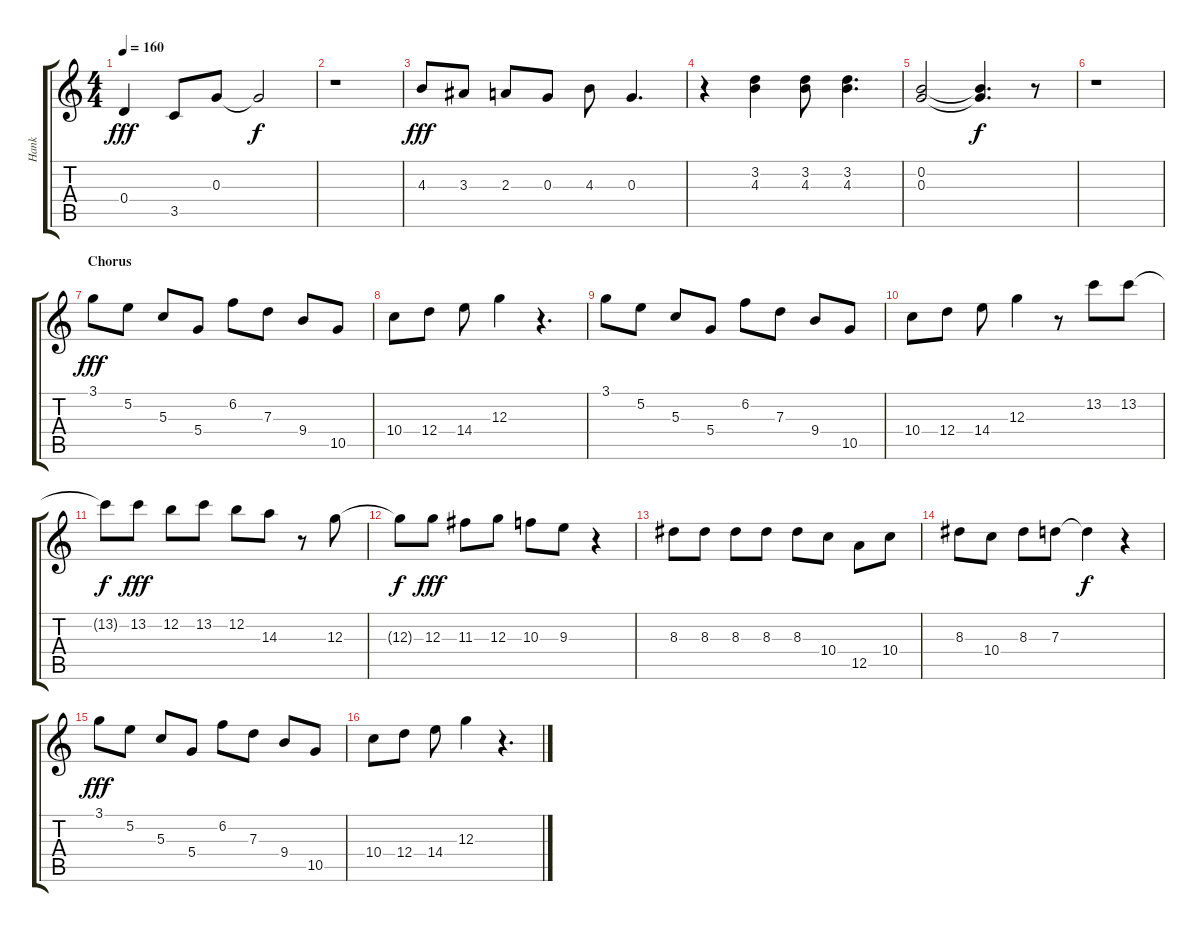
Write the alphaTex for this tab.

\track ("Hank" "Hank") {instrument electricguitarclean}
\staff {score tabs}
\tuning (E4 B3 G3 D3 A2 E2) {hide}
\ts (4 4)
\tempo 160
\clef g2
\ks c
0.4.4{dy fff} 3.5.8 0.3.8 0.3{t}.2{dy f} |
r.1 |
4.3.8{dy fff} 3.3.8 2.3.8 0.3.8 4.3.8 0.3.4{d} |
r.4 (3.2 4.3).4 (3.2 4.3).8 (3.2 4.3).4{d} |
(0.2 0.3).2 (0.2{t} 0.3{t}).4{d dy f} r.8 |
r.1 |
\section ("" "Chorus")
3.1.8{dy fff volume 16 instrument electricguitarmuted} 5.2.8 5.3.8 5.4.8 6.2.8 7.3.8 9.4.8 10.5.8 |
10.4.8 12.4.8 14.4.8 12.3.4 r.4{d} |
3.1.8 5.2.8 5.3.8 5.4.8 6.2.8 7.3.8 9.4.8 10.5.8 |
10.4.8 12.4.8 14.4.8 12.3.4 r.8 13.2.8{volume 16 instrument electricguitarclean} 13.2.8 |
13.2{t}.8{dy f} 13.2.8{dy fff} 12.2.8 13.2.8 12.2.8 14.3.8 r.8 12.3.8 |
12.3{t}.8{dy f} 12.3.8{dy fff} 11.3.8 12.3.8 10.3.8 9.3.8 r.4 |
8.3.8 8.3.8 8.3.8 8.3.8 8.3.8 10.4.8 12.5.8 10.4.8 |
8.3.8 10.4.8 8.3.8 7.3.8 7.3{t}.4{dy f} r.4 |
3.1.8{dy fff volume 16 instrument electricguitarmuted} 5.2.8 5.3.8 5.4.8 6.2.8 7.3.8 9.4.8 10.5.8 |
10.4.8 12.4.8 14.4.8 12.3.4 r.4{d}
